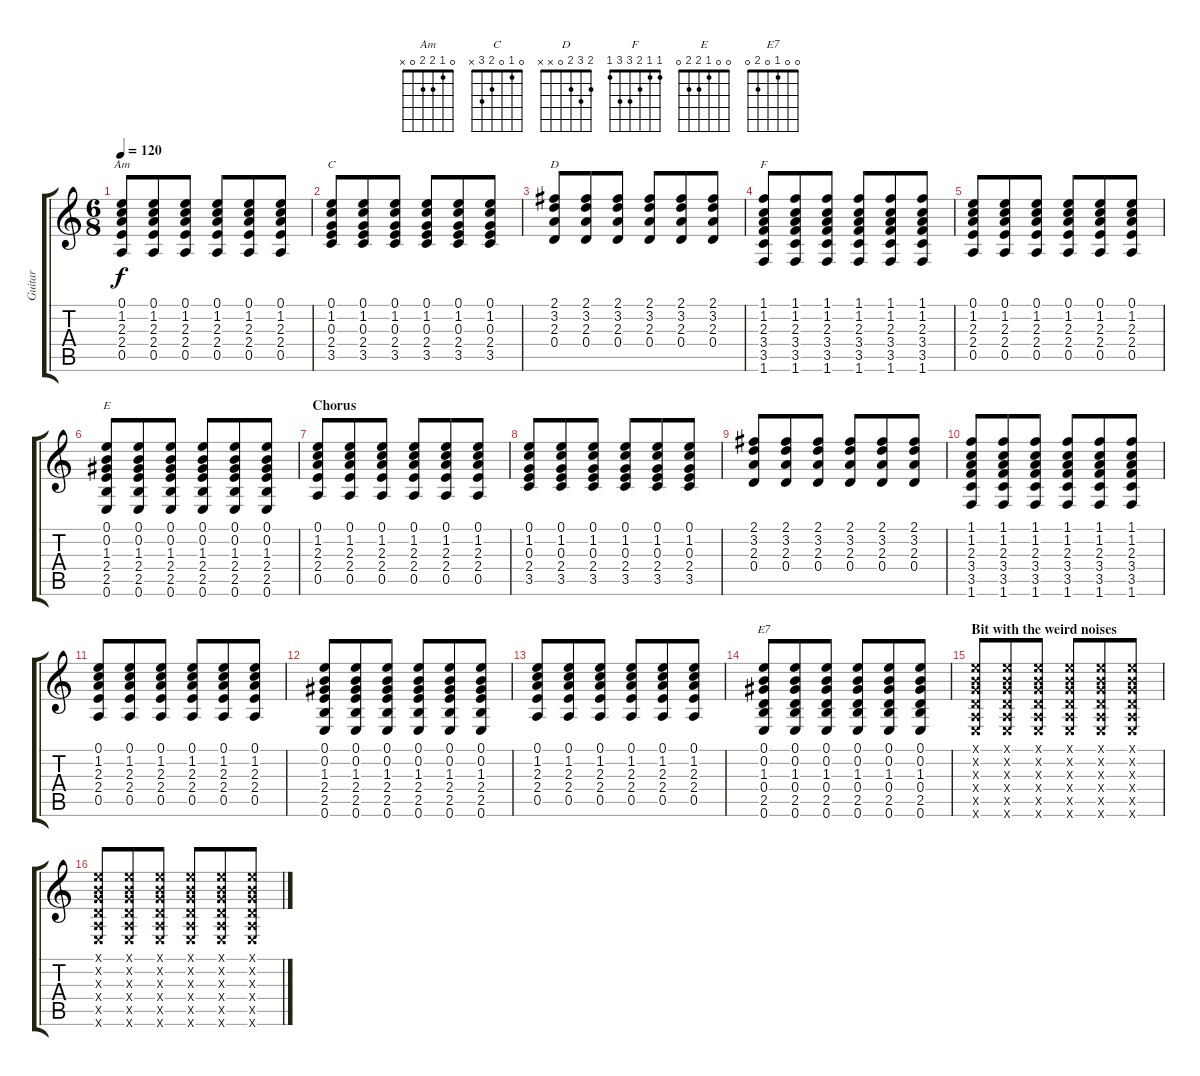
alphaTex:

\track ("Guitar" "Guitar") {instrument overdrivenguitar}
\staff {score tabs}
\tuning (E4 B3 G3 D3 A2 E2) {hide}
\chord ("Am" 0 1 2 2 0 x)
\chord ("C" 0 1 0 2 3 x)
\chord ("D" 2 3 2 0 x x)
\chord ("F" 1 1 2 3 3 1)
\chord ("E" 0 0 1 2 2 0)
\chord ("E7" 0 0 1 0 2 0)
\ts (6 8)
\tempo 120
\clef g2
\ks c
(0.1 1.2 2.3 2.4 0.5).8{ch "Am" dy f} (0.1 1.2 2.3 2.4 0.5).8 (0.1 1.2 2.3 2.4 0.5).8 (0.1 1.2 2.3 2.4 0.5).8 (0.1 1.2 2.3 2.4 0.5).8 (0.1 1.2 2.3 2.4 0.5).8 |
(0.1 1.2 0.3 2.4 3.5).8{ch "C"} (0.1 1.2 0.3 2.4 3.5).8 (0.1 1.2 0.3 2.4 3.5).8 (0.1 1.2 0.3 2.4 3.5).8 (0.1 1.2 0.3 2.4 3.5).8 (0.1 1.2 0.3 2.4 3.5).8 |
(2.1 3.2 2.3 0.4).8{ch "D"} (2.1 3.2 2.3 0.4).8 (2.1 3.2 2.3 0.4).8 (2.1 3.2 2.3 0.4).8 (2.1 3.2 2.3 0.4).8 (2.1 3.2 2.3 0.4).8 |
(1.1 1.2 2.3 3.4 3.5 1.6).8{ch "F"} (1.1 1.2 2.3 3.4 3.5 1.6).8 (1.1 1.2 2.3 3.4 3.5 1.6).8 (1.1 1.2 2.3 3.4 3.5 1.6).8 (1.1 1.2 2.3 3.4 3.5 1.6).8 (1.1 1.2 2.3 3.4 3.5 1.6).8 |
(0.1 1.2 2.3 2.4 0.5).8 (0.1 1.2 2.3 2.4 0.5).8 (0.1 1.2 2.3 2.4 0.5).8 (0.1 1.2 2.3 2.4 0.5).8 (0.1 1.2 2.3 2.4 0.5).8 (0.1 1.2 2.3 2.4 0.5).8 |
(0.1 0.2 1.3 2.4 2.5 0.6).8{ch "E"} (0.1 0.2 1.3 2.4 2.5 0.6).8 (0.1 0.2 1.3 2.4 2.5 0.6).8 (0.1 0.2 1.3 2.4 2.5 0.6).8 (0.1 0.2 1.3 2.4 2.5 0.6).8 (0.1 0.2 1.3 2.4 2.5 0.6).8 |
\section ("" "Chorus")
(0.1 1.2 2.3 2.4 0.5).8 (0.1 1.2 2.3 2.4 0.5).8 (0.1 1.2 2.3 2.4 0.5).8 (0.1 1.2 2.3 2.4 0.5).8 (0.1 1.2 2.3 2.4 0.5).8 (0.1 1.2 2.3 2.4 0.5).8 |
(0.1 1.2 0.3 2.4 3.5).8 (0.1 1.2 0.3 2.4 3.5).8 (0.1 1.2 0.3 2.4 3.5).8 (0.1 1.2 0.3 2.4 3.5).8 (0.1 1.2 0.3 2.4 3.5).8 (0.1 1.2 0.3 2.4 3.5).8 |
(2.1 3.2 2.3 0.4).8 (2.1 3.2 2.3 0.4).8 (2.1 3.2 2.3 0.4).8 (2.1 3.2 2.3 0.4).8 (2.1 3.2 2.3 0.4).8 (2.1 3.2 2.3 0.4).8 |
(1.1 1.2 2.3 3.4 3.5 1.6).8 (1.1 1.2 2.3 3.4 3.5 1.6).8 (1.1 1.2 2.3 3.4 3.5 1.6).8 (1.1 1.2 2.3 3.4 3.5 1.6).8 (1.1 1.2 2.3 3.4 3.5 1.6).8 (1.1 1.2 2.3 3.4 3.5 1.6).8 |
(0.1 1.2 2.3 2.4 0.5).8 (0.1 1.2 2.3 2.4 0.5).8 (0.1 1.2 2.3 2.4 0.5).8 (0.1 1.2 2.3 2.4 0.5).8 (0.1 1.2 2.3 2.4 0.5).8 (0.1 1.2 2.3 2.4 0.5).8 |
(0.1 0.2 1.3 2.4 2.5 0.6).8 (0.1 0.2 1.3 2.4 2.5 0.6).8 (0.1 0.2 1.3 2.4 2.5 0.6).8 (0.1 0.2 1.3 2.4 2.5 0.6).8 (0.1 0.2 1.3 2.4 2.5 0.6).8 (0.1 0.2 1.3 2.4 2.5 0.6).8 |
(0.1 1.2 2.3 2.4 0.5).8 (0.1 1.2 2.3 2.4 0.5).8 (0.1 1.2 2.3 2.4 0.5).8 (0.1 1.2 2.3 2.4 0.5).8 (0.1 1.2 2.3 2.4 0.5).8 (0.1 1.2 2.3 2.4 0.5).8 |
(0.1 0.2 1.3 0.4 2.5 0.6).8{ch "E7"} (0.1 0.2 1.3 0.4 2.5 0.6).8 (0.1 0.2 1.3 0.4 2.5 0.6).8 (0.1 0.2 1.3 0.4 2.5 0.6).8 (0.1 0.2 1.3 0.4 2.5 0.6).8 (0.1 0.2 1.3 0.4 2.5 0.6).8 |
\section ("" "Bit with the weird noises")
(0.1{x} 0.2{x} 0.3{x} 0.4{x} 0.5{x} 0.6{x}).8 (0.1{x} 0.2{x} 0.3{x} 0.4{x} 0.5{x} 0.6{x}).8 (0.1{x} 0.2{x} 0.3{x} 0.4{x} 0.5{x} 0.6{x}).8 (0.1{x} 0.2{x} 0.3{x} 0.4{x} 0.5{x} 0.6{x}).8 (0.1{x} 0.2{x} 0.3{x} 0.4{x} 0.5{x} 0.6{x}).8 (0.1{x} 0.2{x} 0.3{x} 0.4{x} 0.5{x} 0.6{x}).8 |
(0.1{x} 0.2{x} 0.3{x} 0.4{x} 0.5{x} 0.6{x}).8 (0.1{x} 0.2{x} 0.3{x} 0.4{x} 0.5{x} 0.6{x}).8 (0.1{x} 0.2{x} 0.3{x} 0.4{x} 0.5{x} 0.6{x}).8 (0.1{x} 0.2{x} 0.3{x} 0.4{x} 0.5{x} 0.6{x}).8 (0.1{x} 0.2{x} 0.3{x} 0.4{x} 0.5{x} 0.6{x}).8 (0.1{x} 0.2{x} 0.3{x} 0.4{x} 0.5{x} 0.6{x}).8
